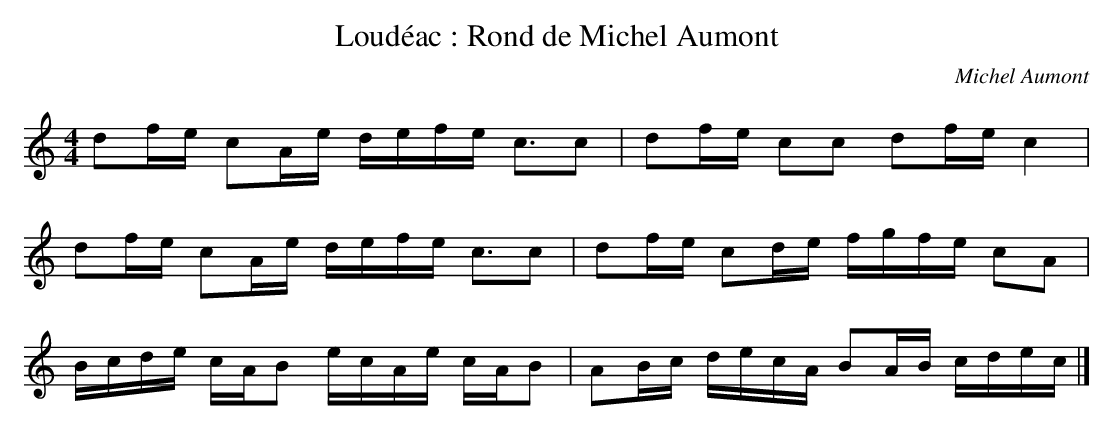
X:1
T:Loudéac : Rond de Michel Aumont
C:Michel Aumont
M:4/4
L:1/16
K:C
d2fe c2Ae defe c3c2 | d2fe c2c2 d2fe c4 |
d2fe c2Ae defe c3c2 | d2fe c2de fgfe c2A2 |
Bcde cAB2 ecAe cAB2 | A2Bc decA B2AB cdec |]
